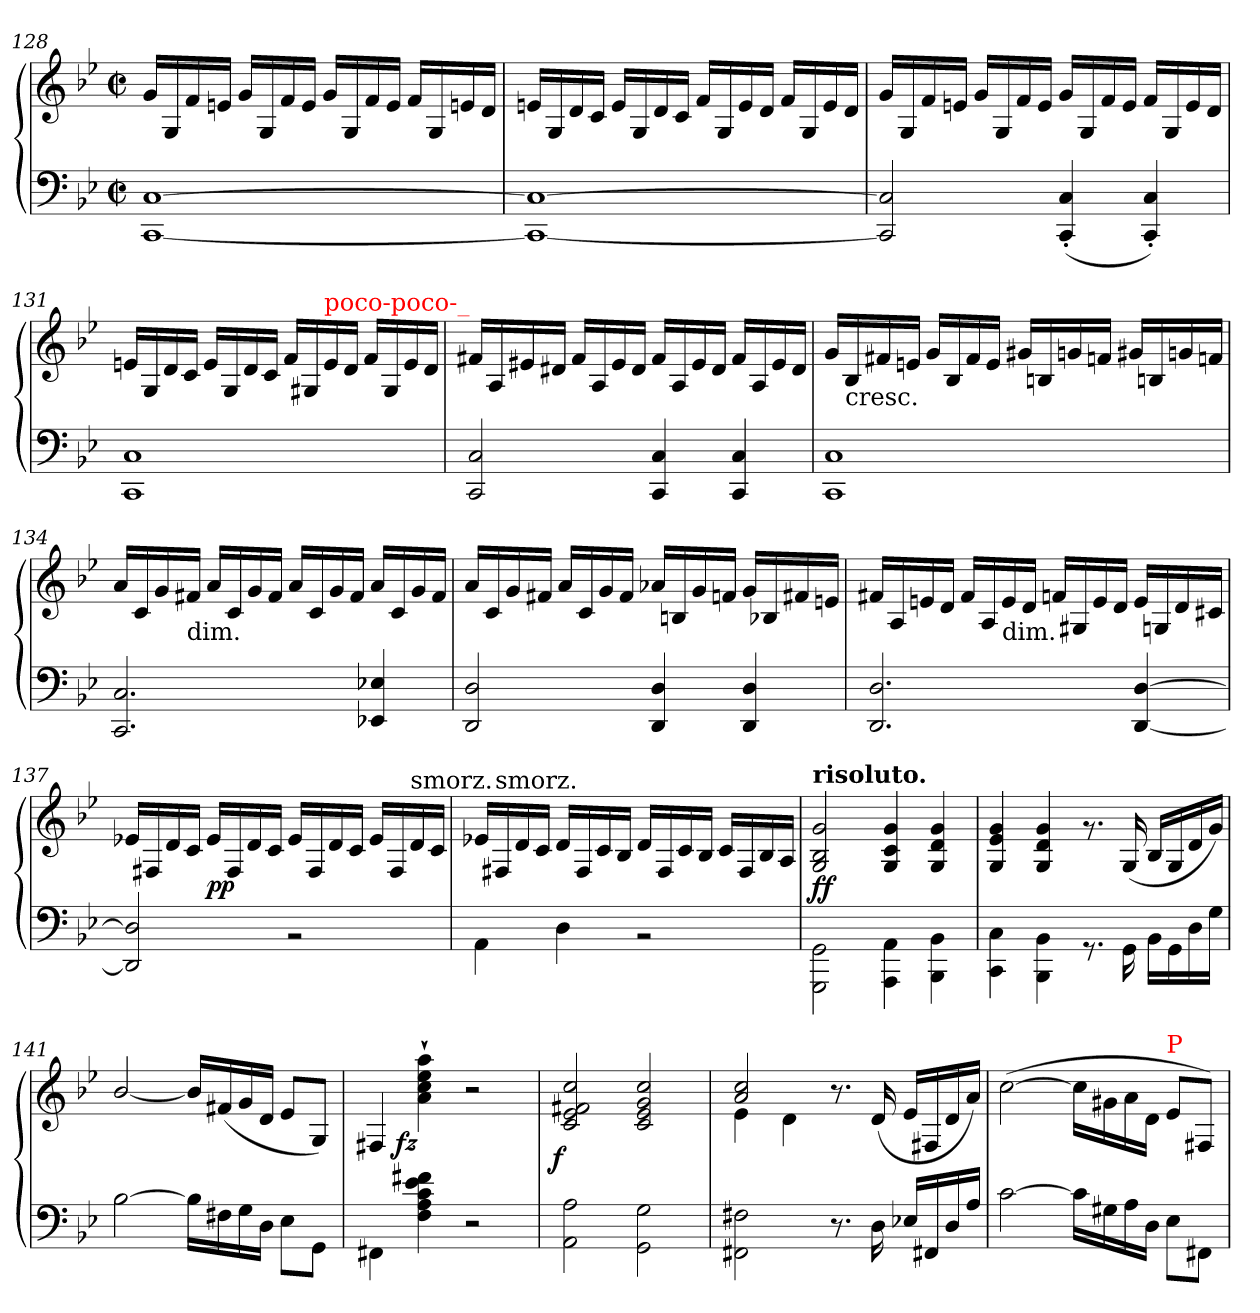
**kern	**kern	**dynam
*part1	*part1	*part1
*staff2	*staff1	*staff1/2
*clefF4	*clefG2	*
*k[b-e-]	*k[b-e-]	*
*g:	*g:	*
*M2/2	*M2/2	*
*met(c|)	*met(c|)	*
=128	=128	=128
[1C [1CC	16gLL	.
.	16G	.
.	16f	.
.	16enJJ	.
.	16gLL	.
.	16G	.
.	16f	.
.	16eJJ	.
.	16gLL	.
.	16G	.
.	16f	.
.	16eJJ	.
.	16fLL	.
.	16G	.
.	16en	.
.	16dJJ	.
=129	=129	=129
1C_ 1CC_	16enLL	.
.	16G	.
.	16d	.
.	16cJJ	.
.	16eLL	.
.	16G	.
.	16d	.
.	16cJJ	.
.	16fLL	.
.	16G	.
.	16e	.
.	16dJJ	.
.	16fLL	.
.	16G	.
.	16e	.
.	16dJJ	.
=130	=130	=130
2C] 2CC]	16gLL	.
.	16G	.
.	16f	.
.	16enJJ	.
.	16gLL	.
.	16G	.
.	16f	.
.	16eJJ	.
(<4C' 4CC'	16gLL	.
.	16G	.
.	16f	.
.	16eJJ	.
4C' 4CC')	16fLL	.
.	16G	.
.	16e	.
.	16dJJ	.
=131	=131	=131
1C 1CC	16enLL	.
.	16G	.
.	16d	.
.	16cJJ	.
.	16eLL	.
.	16G	.
.	16d	.
.	16cJJ	.
.	16fLL	.
.	16G#X	.
!	!LO:TX:a:color=red:t=poco-poco-_	!
.	16e	.
.	16dJJ	.
.	16fLL	.
.	16G#	.
.	16e	.
.	16dJJ	.
=132	=132	=132
2C 2CC	16f#XLL	.
.	16A	.
.	16e#X	.
.	16d#XJJ	.
.	16f#LL	.
.	16A	.
.	16e#	.
.	16d#JJ	.
4C 4CC	16f#LL	.
.	16A	.
.	16e#	.
.	16d#JJ	.
4C 4CC	16f#LL	.
.	16A	.
.	16e#	.
.	16d#JJ	.
=133	=133	=133
1C 1CC	16gLL	.
!	!LO:TX:c:t=cresc.	!
.	16B-	.
.	16f#X	.
.	16enJJ	.
.	16gLL	.
.	16B-	.
.	16f#	.
.	16eJJ	.
.	16g#XLL	.
.	16Bn	.
.	16gn	.
.	16fnJJ	.
.	16g#XLL	.
.	16Bn	.
.	16gn	.
.	16fnJJ	.
=134	=134	=134
2.C 2.CC	16aLL	.
.	16c	.
.	16g	.
!	!LO:TX:c:t=dim.	!
.	16f#XJJ	.
.	16aLL	.
.	16c	.
.	16g	.
.	16f#JJ	.
.	16aLL	.
.	16c	.
.	16g	.
.	16f#JJ	.
4E-X 4EE-X	16aLL	.
.	16c	.
.	16g	.
.	16f#JJ	.
=135	=135	=135
2D 2DD	16aLL	.
.	16c	.
.	16g	.
.	16f#XJJ	.
.	16aLL	.
.	16c	.
.	16g	.
.	16f#JJ	.
4D 4DD	16a-XLL	.
.	16Bn	.
.	16g	.
.	16fnJJ	.
4D 4DD	16gLL	.
.	16B-X	.
.	16f#X	.
.	16enJJ	.
=136	=136	=136
2.D 2.DD	16f#XLL	.
.	16A	.
.	16en	.
.	16dJJ	.
.	16f#LL	.
.	16A	.
!	!LO:TX:c:t=dim.	!
.	16e	.
.	16dJJ	.
.	16fnLL	.
.	16G#X	.
.	16e	.
.	16dJJ	.
[4D [4DD	16eLL	.
.	16Gn	.
.	16d	.
.	16c#XJJ	.
=137	=137	=137
2D] 2DD]	16e-XLL	.
.	16F#X	.
.	16d	.
.	16cJJ	.
.	16e-LL	pp
.	16F#	.
.	16d	.
.	16cJJ	.
2rBB	16e-LL	.
.	16F#	.
.	16d	.
.	16cJJ	.
.	16e-LL	.
.	16F#	.
!	!LO:TX:a:t=smorz.	!
.	16d	.
.	16cJJ	.
=138	=138	=138
4AA\	16e-XLL	.
!	!LO:TX:a:t=smorz.	!
.	16F#X	.
.	16d	.
.	16cJJ	.
4D\	16dLL	.
.	16F#/	.
.	16c	.
.	16B-JJ	.
2rBB	16dLL	.
.	16F#/	.
.	16c	.
.	16B-JJ	.
.	16cLL	.
.	16F#/	.
.	16B-/	.
.	16A/JJ	.
=139	=139	=139
!	!LO:TX:a:B:t=risoluto.	!
2GG\ 2GGG\	2g/ 2B-/ 2G/	ff
4AA\ 4AAA\	4g/ 4c/ 4G/	.
4BB-\ 4BBB-\	4g/ 4d/ 4G/	.
=140	=140	=140
4C\ 4CC\	4g/ 4e-/ 4G/	.
4BB-\ 4BBB-\	4g/ 4d/ 4G/	.
8.rGG	8.rg	.
16GG\	(>16G/	.
16BB-\LL	16B-/LL	.
16GG\	16G/	.
16D	16d	.
16GJJ	16gJJ)	.
=141	=141	=141
[2B-	[2b-/	.
16B-LL]	16b-LL]	.
16F#X	(<16f#X	.
16G	16g	.
16DJJ	16dJJ	.
8E-\L	8e-L	.
8GG\J	8G/J)	.
=142	=142	=142
4FF#X\	4F#X/	.
!	!	!LO:DY:rj
4f#X 4e- 4c 4A 4F	4aa` 4ee-` 4cc` 4a`	fz
2r	2r	.
=143	=143	=143
!	!	!LO:DY:rj
2A 2AA	2cc 2f#X 2e- 2c	f
2G\ 2GG\	2cc 2g 2e- 2c	.
=144	=144	=144
*	*^	*
2F#X\ 2FF#X\	2cc 2a	4e-	.
.	.	4d	.
8.r	8.r	2ryy	.
16D	(>16d	.	.
16E-XLL	16e-LL	.	.
16FF#X	16F#X	.	.
16D	16d	.	.
16AJJ	16aJJ)	.	.
*	*v	*v	*
=145	=145	=145
[2c	(>[2cc	.
16cLL]	16cc\LL]	.
16G#X	16g#X	.
16A	16a	.
16DJJ	16dJJ	.
!	!LO:TX:a:color=red:t=P	!
8E-\L	8e-\L	.
8FF#XJ	8F#X/J)	.
=	=	=
*-	*-	*-
